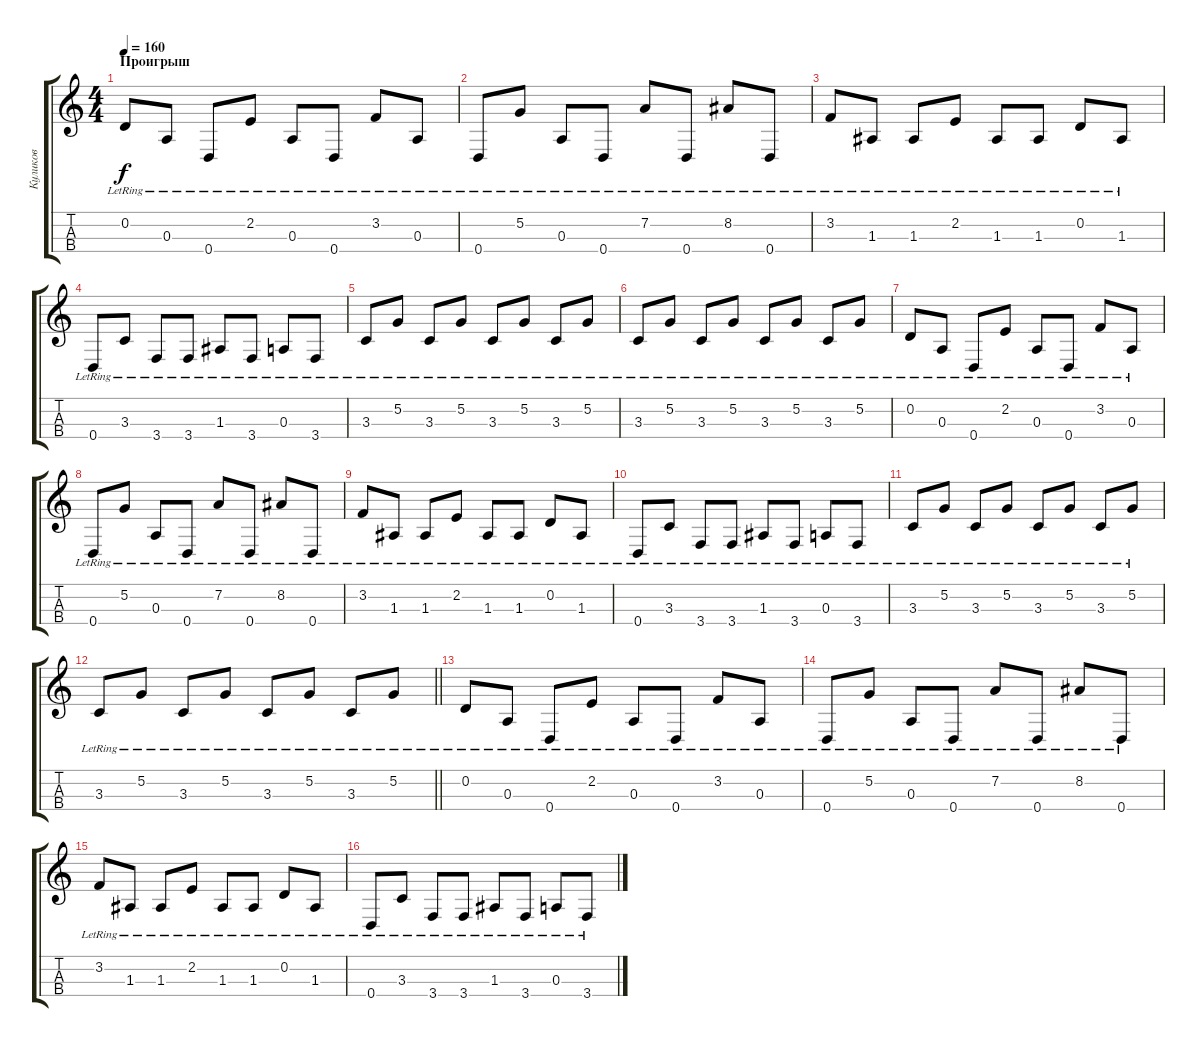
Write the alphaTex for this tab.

\track ("Куликов" "Куликов") {instrument electricbassfinger}
\staff {score tabs}
\tuning (G3 D3 A2 D2) {hide}
\ts (4 4)
\section ("" "Проигрыш")
\tempo 160
\clef g2
\ks c
0.2{lr}.8{dy f} 0.3{lr}.8 0.4{lr}.8 2.2{lr}.8 0.3{lr}.8 0.4{lr}.8 3.2{lr}.8 0.3{lr}.8 |
0.4{lr}.8 5.2{lr}.8 0.3{lr}.8 0.4{lr}.8 7.2{lr}.8 0.4{lr}.8 8.2{lr}.8 0.4{lr}.8 |
3.2{lr}.8 1.3{lr}.8 1.3{lr}.8 2.2{lr}.8 1.3{lr}.8 1.3{lr}.8 0.2{lr}.8 1.3{lr}.8 |
0.4{lr}.8 3.3{lr}.8 3.4{lr}.8 3.4{lr}.8 1.3{lr}.8 3.4{lr}.8 0.3{lr}.8 3.4{lr}.8 |
3.3{lr}.8 5.2{lr}.8 3.3{lr}.8 5.2{lr}.8 3.3{lr}.8 5.2{lr}.8 3.3{lr}.8 5.2{lr}.8 |
3.3{lr}.8 5.2{lr}.8 3.3{lr}.8 5.2{lr}.8 3.3{lr}.8 5.2{lr}.8 3.3{lr}.8 5.2{lr}.8 |
0.2{lr}.8 0.3{lr}.8 0.4{lr}.8 2.2{lr}.8 0.3{lr}.8 0.4{lr}.8 3.2{lr}.8 0.3{lr}.8 |
0.4{lr}.8 5.2{lr}.8 0.3{lr}.8 0.4{lr}.8 7.2{lr}.8 0.4{lr}.8 8.2{lr}.8 0.4{lr}.8 |
3.2{lr}.8 1.3{lr}.8 1.3{lr}.8 2.2{lr}.8 1.3{lr}.8 1.3{lr}.8 0.2{lr}.8 1.3{lr}.8 |
0.4{lr}.8 3.3{lr}.8 3.4{lr}.8 3.4{lr}.8 1.3{lr}.8 3.4{lr}.8 0.3{lr}.8 3.4{lr}.8 |
3.3{lr}.8 5.2{lr}.8 3.3{lr}.8 5.2{lr}.8 3.3{lr}.8 5.2{lr}.8 3.3{lr}.8 5.2{lr}.8 |
\barLineRight lightlight
3.3{lr}.8 5.2{lr}.8 3.3{lr}.8 5.2{lr}.8 3.3{lr}.8 5.2{lr}.8 3.3{lr}.8 5.2{lr}.8 |
0.2{lr}.8 0.3{lr}.8 0.4{lr}.8 2.2{lr}.8 0.3{lr}.8 0.4{lr}.8 3.2{lr}.8 0.3{lr}.8 |
0.4{lr}.8 5.2{lr}.8 0.3{lr}.8 0.4{lr}.8 7.2{lr}.8 0.4{lr}.8 8.2{lr}.8 0.4{lr}.8 |
3.2{lr}.8 1.3{lr}.8 1.3{lr}.8 2.2{lr}.8 1.3{lr}.8 1.3{lr}.8 0.2{lr}.8 1.3{lr}.8 |
0.4{lr}.8 3.3{lr}.8 3.4{lr}.8 3.4{lr}.8 1.3{lr}.8 3.4{lr}.8 0.3{lr}.8 3.4{lr}.8
